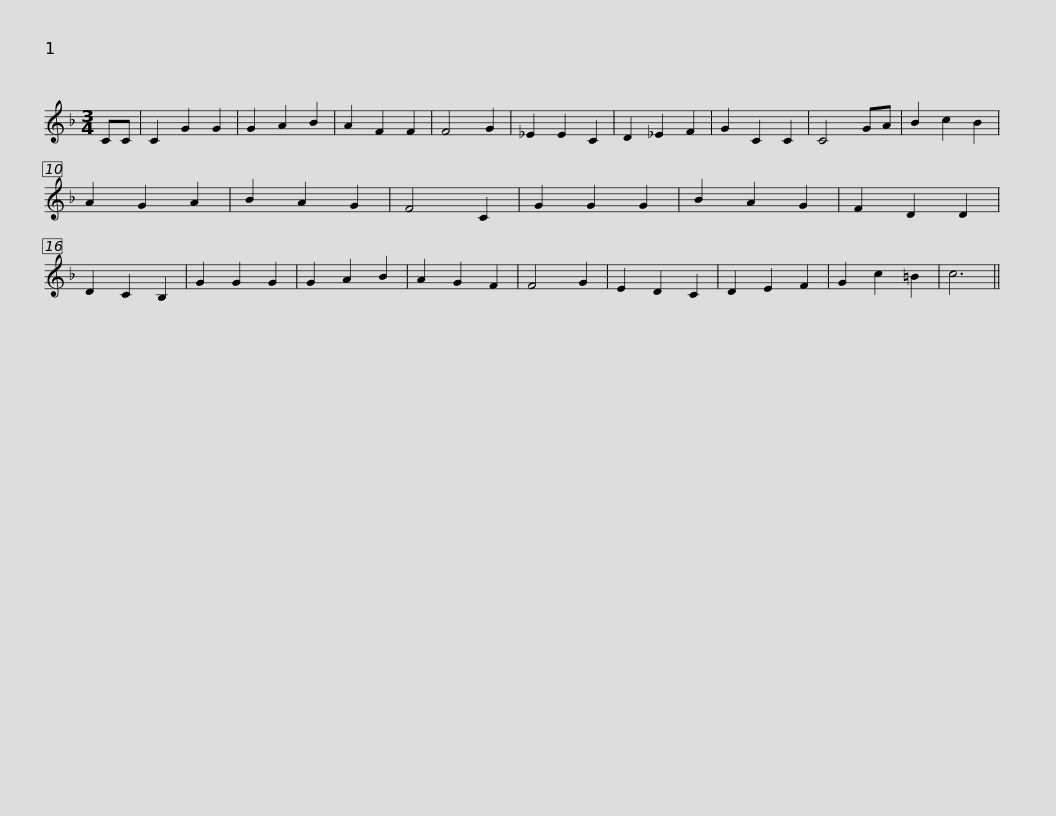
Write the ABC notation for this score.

X:1
L:1/8
M:3/4
I:linebreak $
K:F
V:1 treble
V:1
 CC | C2 G2 G2 | G2 A2 B2 | A2 F2 F2 | F4 G2 | %5
 _E2 E2 C2 | D2 _E2 F2 | G2 C2 C2 | C4 GA | B2 c2 B2 | %10
 A2 G2 A2 | B2 A2 G2 | F4 C2 |$ G2 G2 G2 | B2 A2 G2 | %15
 F2 D2 D2 | D2 C2 B,2 | G2 G2 G2 | G2 A2 B2 | A2 G2 F2 | %20
 F4 G2 | E2 D2 C2 | D2 E2 F2 | G2 c2 =B2 | c6 || %25
